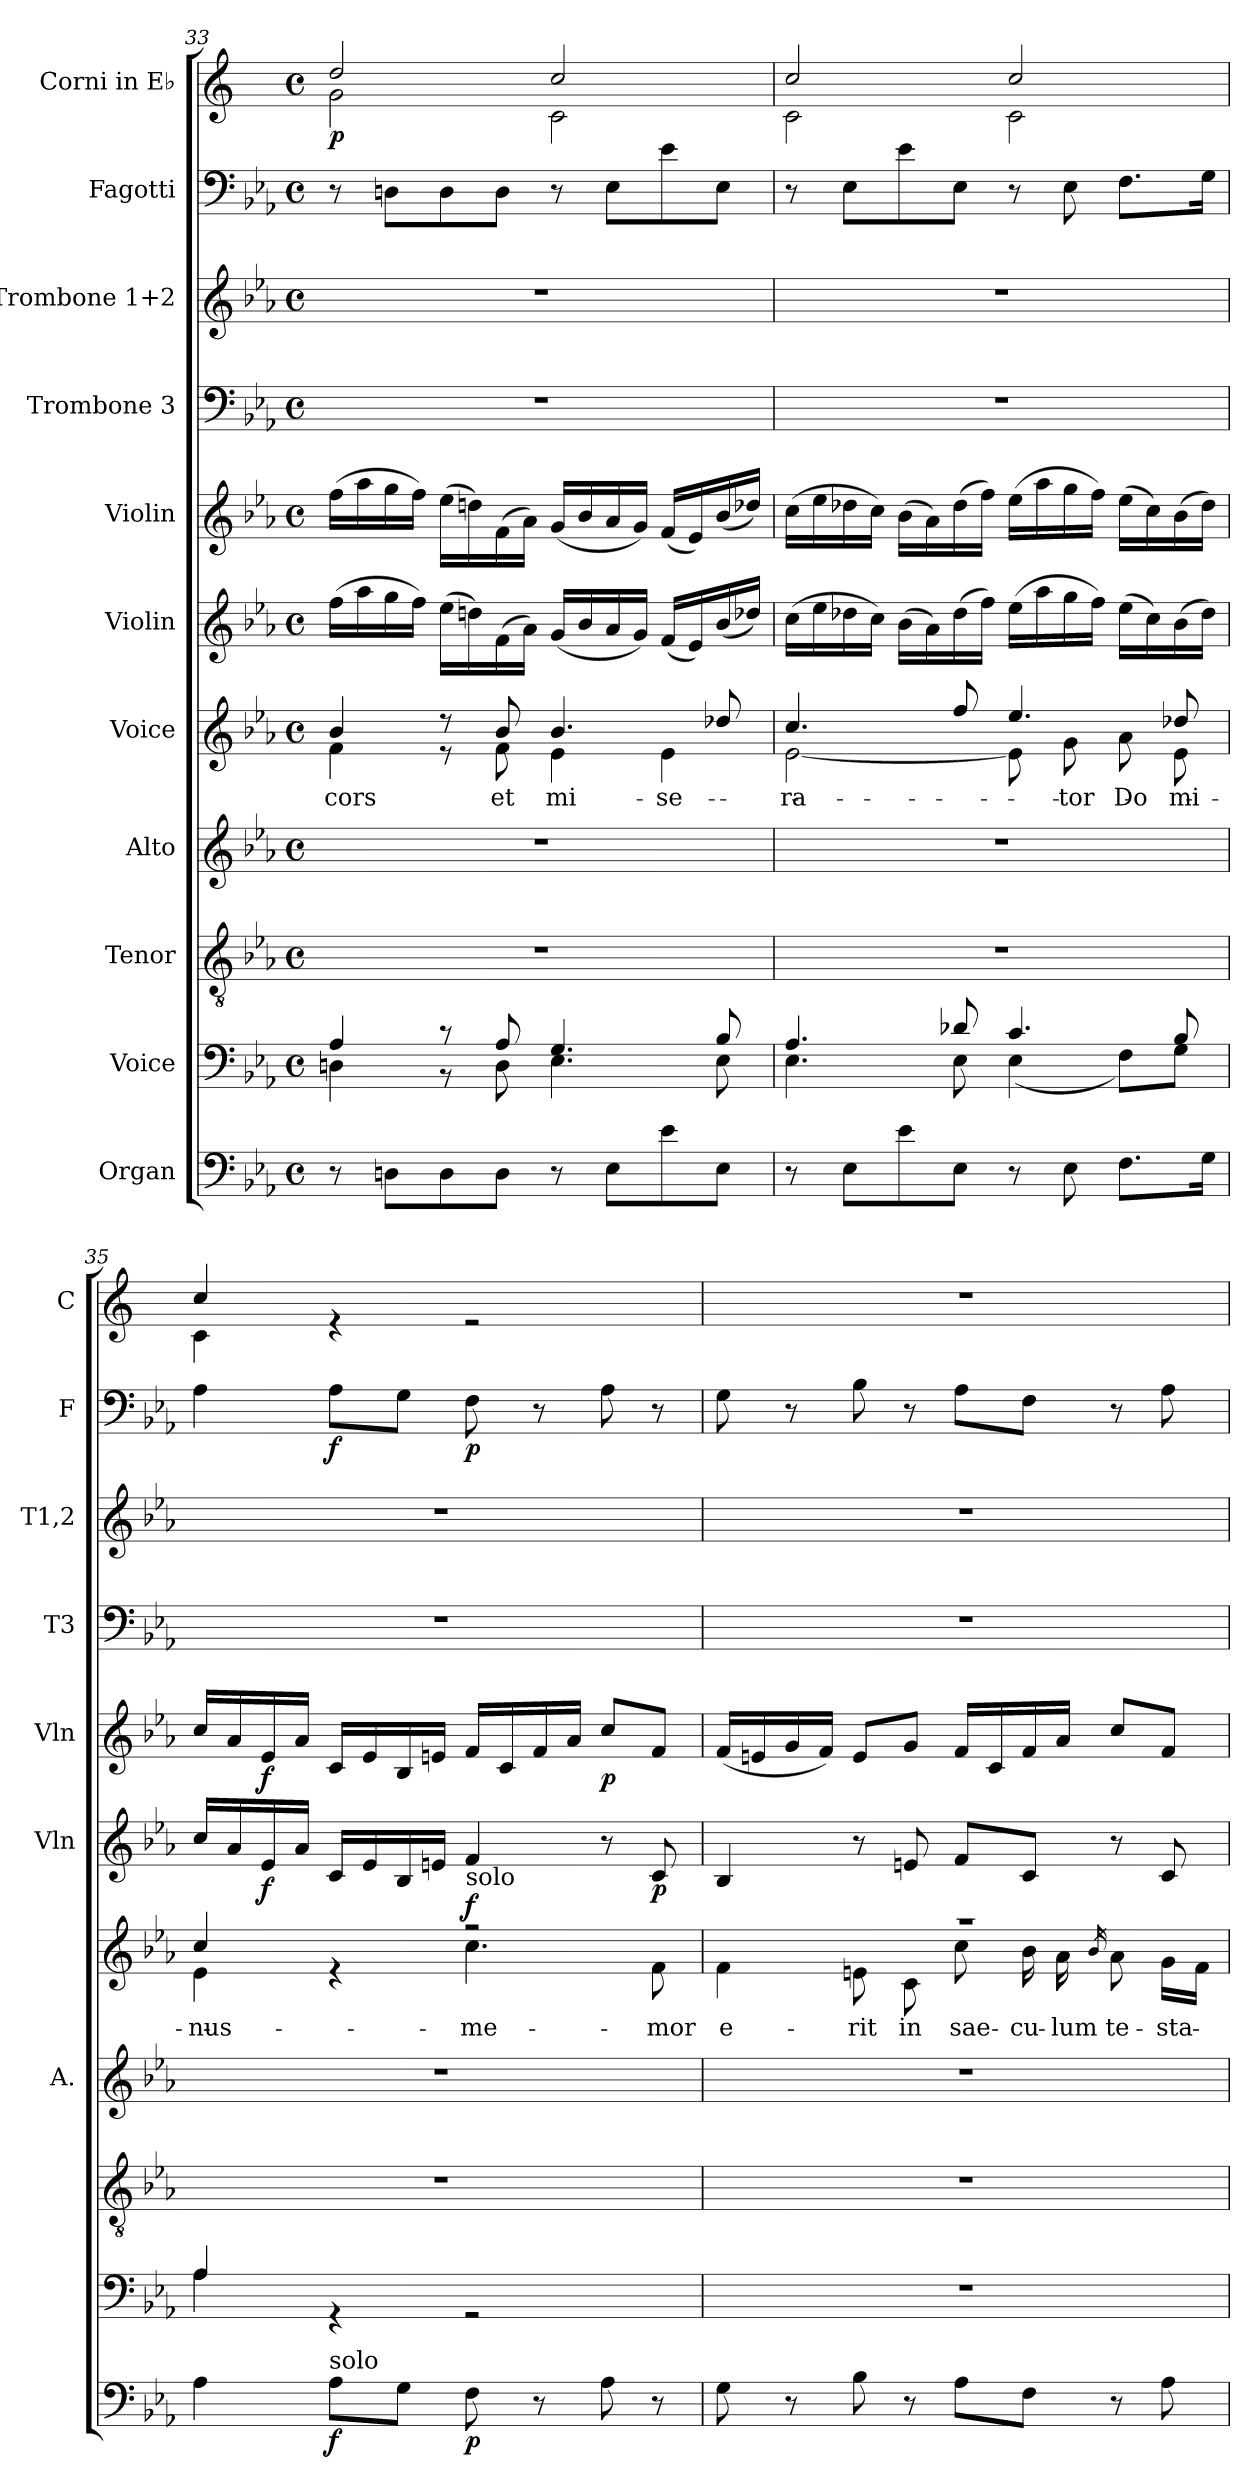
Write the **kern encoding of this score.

**kern	**dynam	**kern	**kern	**kern	**kern	**text	**dynam	**kern	**dynam	**kern	**dynam	**kern	**kern	**kern	**dynam	**kern	**dynam
*part11	*part11	*part10	*part9	*part8	*part7	*part7	*part7	*part6	*part6	*part5	*part5	*part4	*part3	*part2	*part2	*part1	*part1
*staff11	*staff11	*staff10	*staff9	*staff8	*staff7	*staff7	*staff7	*staff6	*staff6	*staff5	*staff5	*staff4	*staff3	*staff2	*staff2	*staff1	*staff1
*I"Organ	*	*I"Voice	*I"Tenor	*I"Alto	*I"Voice	*	*	*I"Violin	*	*I"Violin	*	*I"Trombone 3	*I"Trombone 1+2	*I"Fagotti	*	*I"Corni in E♭	*
*	*	*	*	*I'A.	*	*	*	*I'Vln	*	*I'Vln	*	*I'T3	*I'T1,2	*I'F	*	*I'C	*
!!LO:PB:g=z
*clefF4	*	*clefF4	*clefGv2	*clefG2	*clefG2	*	*	*clefG2	*	*clefG2	*	*clefF4	*clefG2	*clefF4	*	*clefG2	*
*	*	*	*	*	*	*	*	*	*	*	*	*	*	*	*	*ITrd5c9	*
*k[b-e-a-]	*	*k[b-e-a-]	*k[b-e-a-]	*k[b-e-a-]	*k[b-e-a-]	*	*	*k[b-e-a-]	*	*k[b-e-a-]	*	*k[b-e-a-]	*k[b-e-a-]	*k[b-e-a-]	*	*k[b-e-a-]	*
*M4/4	*	*M4/4	*M4/4	*M4/4	*M4/4	*	*	*M4/4	*	*M4/4	*	*M4/4	*M4/4	*M4/4	*	*M4/4	*
*met(c)	*	*met(c)	*met(c)	*met(c)	*met(c)	*	*	*met(c)	*	*met(c)	*	*met(c)	*met(c)	*met(c)	*	*met(c)	*
=33	=33	=33	=33	=33	=33	=33	=33	=33	=33	=33	=33	=33	=33	=33	=33	=33	=33
*	*	*^	*	*	*^	*	*	*	*	*	*	*	*	*	*	*	*
!	!	!	!	!	!	!	!	!LO:LY:b	!	!	!	!	!	!	!	!	!	!	!LO:DY:b
*	*	*	*	*	*	*	*	*	*	*	*	*	*	*	*	*	*	*^	*
8r	.	4A-/	4Dn\	1r	1r	4b-/	4f\	-cors	.	(16ff\LL	.	(16ff\LL	.	1r	1r	8r	.	2f/	2B-\	p
.	.	.	.	.	.	.	.	.	.	16aa-\	.	16aa-\	.	.	.	.	.	.	.	.
8Dn\L	.	.	.	.	.	.	.	.	.	16gg\	.	16gg\	.	.	.	8Dn\L	.	.	.	.
.	.	.	.	.	.	.	.	.	.	16ff\JJ)	.	16ff\JJ)	.	.	.	.	.	.	.	.
8D\	.	8r	8r	.	.	8r	8r	.	.	(16ee-\LL	.	(16ee-\LL	.	.	.	8D\	.	.	.	.
.	.	.	.	.	.	.	.	.	.	16ddn\)	.	16ddn\)	.	.	.	.	.	.	.	.
!	!	!	!	!	!	!	!	!LO:LY:b	!	!	!	!	!	!	!	!	!	!	!	!
8D\J	.	8A-/	8D\	.	.	8b-/	8f\	et	.	(16f\	.	(16f\	.	.	.	8D\J	.	.	.	.
.	.	.	.	.	.	.	.	.	.	16a-\JJ)	.	16a-\JJ)	.	.	.	.	.	.	.	.
!	!	!	!	!	!	!	!	!LO:LY:b	!	!	!	!	!	!	!	!	!	!	!	!
8r	.	4.G/	4.E-\	.	.	4.b-/	4e-\	mi-	.	(16g/LL	.	(16g/LL	.	.	.	8r	.	2e-/	2E-\	.
.	.	.	.	.	.	.	.	.	.	16b-/	.	16b-/	.	.	.	.	.	.	.	.
8E-\L	.	.	.	.	.	.	.	.	.	16a-/	.	16a-/	.	.	.	8E-\L	.	.	.	.
.	.	.	.	.	.	.	.	.	.	16g/JJ)	.	16g/JJ)	.	.	.	.	.	.	.	.
!	!	!	!	!	!	!	!	!LO:LY:b	!	!	!	!	!	!	!	!	!	!	!	!
8e-\	.	.	.	.	.	.	4e-\	-se-	.	(16f/LL	.	(16f/LL	.	.	.	8e-\	.	.	.	.
.	.	.	.	.	.	.	.	.	.	16e-/)	.	16e-/)	.	.	.	.	.	.	.	.
8E-\J	.	8B-/	8E-\	.	.	8dd-X/	.	.	.	(16b-/	.	(16b-/	.	.	.	8E-\J	.	.	.	.
.	.	.	.	.	.	.	.	.	.	16dd-X/JJ)	.	16dd-X/JJ)	.	.	.	.	.	.	.	.
=34	=34	=34	=34	=34	=34	=34	=34	=34	=34	=34	=34	=34	=34	=34	=34	=34	=34	=34	=34	=34
!	!	!	!	!	!	!	!	!LO:LY:b	!	!	!	!	!	!	!	!	!	!	!	!
8r	.	4.A-/	4.E-\	1r	1r	4.cc/	[2e-\	-ra-	.	(16cc\LL	.	(16cc\LL	.	1r	1r	8r	.	2e-/	2E-\	.
.	.	.	.	.	.	.	.	.	.	16ee-\	.	16ee-\	.	.	.	.	.	.	.	.
8E-\L	.	.	.	.	.	.	.	.	.	16dd-X\	.	16dd-X\	.	.	.	8E-\L	.	.	.	.
.	.	.	.	.	.	.	.	.	.	16cc\JJ)	.	16cc\JJ)	.	.	.	.	.	.	.	.
8e-\	.	.	.	.	.	.	.	.	.	(16b-\LL	.	(16b-\LL	.	.	.	8e-\	.	.	.	.
.	.	.	.	.	.	.	.	.	.	16a-\)	.	16a-\)	.	.	.	.	.	.	.	.
8E-\J	.	8d-X/	8E-\	.	.	8ff/	.	.	.	(16dd-\	.	(16dd-\	.	.	.	8E-\J	.	.	.	.
.	.	.	.	.	.	.	.	.	.	16ff\JJ)	.	16ff\JJ)	.	.	.	.	.	.	.	.
8r	.	4.c/	(4E-\	.	.	4.ee-/	8e-\]	.	.	(16ee-\LL	.	(16ee-\LL	.	.	.	8r	.	2e-/	2E-\	.
.	.	.	.	.	.	.	.	.	.	16aa-\	.	16aa-\	.	.	.	.	.	.	.	.
!	!	!	!	!	!	!	!	!LO:LY:b	!	!	!	!	!	!	!	!	!	!	!	!
8E-\	.	.	.	.	.	.	8g\	-tor	.	16gg\	.	16gg\	.	.	.	8E-\	.	.	.	.
.	.	.	.	.	.	.	.	.	.	16ff\JJ)	.	16ff\JJ)	.	.	.	.	.	.	.	.
!	!	!	!	!	!	!	!	!LO:LY:b	!	!	!	!	!	!	!	!	!	!	!	!
8.F\L	.	.	8F\L)	.	.	.	8a-\	Do-	.	(16ee-\LL	.	(16ee-\LL	.	.	.	8.F\L	.	.	.	.
.	.	.	.	.	.	.	.	.	.	16cc\)	.	16cc\)	.	.	.	.	.	.	.	.
!	!	!	!	!	!	!	!	!LO:LY:b	!	!	!	!	!	!	!	!	!	!	!	!
.	.	8B-/	8G\J	.	.	8dd-X/	8e-\	-mi-	.	(16b-\	.	(16b-\	.	.	.	.	.	.	.	.
16G\Jk	.	.	.	.	.	.	.	.	.	16dd-\JJ)	.	16dd-\JJ)	.	.	.	16G\Jk	.	.	.	.
=35	=35	=35	=35	=35	=35	=35	=35	=35	=35	=35	=35	=35	=35	=35	=35	=35	=35	=35	=35	=35
!	!	!	!	!	!	!	!	!LO:LY:b	!	!	!	!	!	!	!	!	!	!	!	!
4A-\	.	4A-/	4A-\	1r	1r	4cc/	4e-\	-nus	.	16cc/LL	.	16cc/LL	.	1r	1r	4A-\	.	4e-/	4E-\	.
.	.	.	.	.	.	.	.	.	.	16a-/	.	16a-/	.	.	.	.	.	.	.	.
!	!	!	!	!	!	!	!	!	!	!	!LO:DY:b	!	!LO:DY:b	!	!	!	!	!	!	!
.	.	.	.	.	.	.	.	.	.	16e-/	f	16e-/	f	.	.	.	.	.	.	.
.	.	.	.	.	.	.	.	.	.	16a-/JJ	.	16a-/JJ	.	.	.	.	.	.	.	.
!LO:TX:a:t=solo	!	!	!	!	!	!	!	!	!	!	!	!	!	!	!	!	!	!	!	!
!	!LO:DY:b	!	!	!	!	!	!	!	!	!	!	!	!	!	!	!	!LO:DY:b	!	!	!
8A-\L	f	4rGG	2.ryy	.	.	4re	4ryy	.	.	16c/LL	.	16c/LL	.	.	.	8A-\L	f	4re	2.ryy	.
.	.	.	.	.	.	.	.	.	.	16e-/	.	16e-/	.	.	.	.	.	.	.	.
8G\J	.	.	.	.	.	.	.	.	.	16B-/	.	16B-/	.	.	.	8G\J	.	.	.	.
.	.	.	.	.	.	.	.	.	.	16en/JJ	.	16en/JJ	.	.	.	.	.	.	.	.
!	!	!	!	!	!	!LO:TX:a:t=solo	!	!	!	!	!	!	!	!	!	!	!	!	!	!
!	!LO:DY:b	!	!	!	!	!	!	!LO:LY:b	!LO:DY:b	!	!	!	!	!	!	!	!LO:DY:b	!	!	!
8F\	p	2rGG	.	.	.	2r	4.cc\	me-	f	4f/	.	16f/LL	.	.	.	8F\	p	2re	.	.
.	.	.	.	.	.	.	.	.	.	.	.	16c/	.	.	.	.	.	.	.	.
8r	.	.	.	.	.	.	.	.	.	.	.	16f/	.	.	.	8r	.	.	.	.
.	.	.	.	.	.	.	.	.	.	.	.	16a-/JJ	.	.	.	.	.	.	.	.
!	!	!	!	!	!	!	!	!	!	!	!	!	!LO:DY:b	!	!	!	!	!	!	!
8A-\	.	.	.	.	.	.	.	.	.	8r	.	8cc/L	p	.	.	8A-\	.	.	.	.
!	!	!	!	!	!	!	!	!LO:LY:b	!	!	!LO:DY:b	!	!	!	!	!	!	!	!	!
8r	.	.	.	.	.	.	8f\	-mor	.	8c/	p	8f/J	.	.	.	8r	.	.	.	.
*	*	*v	*v	*	*	*	*	*	*	*	*	*	*	*	*	*	*	*v	*v	*
!!LO:LB:g=z
=36	=36	=36	=36	=36	=36	=36	=36	=36	=36	=36	=36	=36	=36	=36	=36	=36	=36	=36
!	!	!	!	!	!	!	!LO:LY:b	!	!	!	!	!	!	!	!	!	!	!
8G\	.	1r	1r	1r	1r	4f\	e-	.	4B-/	.	(16f/LL	.	1r	1r	8G\	.	1r	.
.	.	.	.	.	.	.	.	.	.	.	16en/	.	.	.	.	.	.	.
8r	.	.	.	.	.	.	.	.	.	.	16g/	.	.	.	8r	.	.	.
.	.	.	.	.	.	.	.	.	.	.	16f/JJ)	.	.	.	.	.	.	.
!	!	!	!	!	!	!	!LO:LY:b	!	!	!	!	!	!	!	!	!	!	!
8B-\	.	.	.	.	.	8en\	-rit	.	8r	.	8e/L	.	.	.	8B-\	.	.	.
!	!	!	!	!	!	!	!LO:LY:b	!	!	!	!	!	!	!	!	!	!	!
8r	.	.	.	.	.	8c\	in	.	8en/	.	8g/J	.	.	.	8r	.	.	.
!	!	!	!	!	!	!	!LO:LY:b	!	!	!	!	!	!	!	!	!	!	!
8A-\L	.	.	.	.	.	8cc\	sae-	.	8f/L	.	16f/LL	.	.	.	8A-\L	.	.	.
.	.	.	.	.	.	.	.	.	.	.	16c/	.	.	.	.	.	.	.
!	!	!	!	!	!	!	!LO:LY:b	!	!	!	!	!	!	!	!	!	!	!
8F\J	.	.	.	.	.	16b-\	-cu-	.	8c/J	.	16f/	.	.	.	8F\J	.	.	.
!	!	!	!	!	!	!	!LO:LY:b	!	!	!	!	!	!	!	!	!	!	!
.	.	.	.	.	.	16a-\	-lum	.	.	.	16a-/JJ	.	.	.	.	.	.	.
.	.	.	.	.	.	16qb-/	.	.	.	.	.	.	.	.	.	.	.	.
!	!	!	!	!	!	!	!LO:LY:b	!	!	!	!	!	!	!	!	!	!	!
8r	.	.	.	.	.	8a-\	te-	.	8r	.	8cc/L	.	.	.	8r	.	.	.
!	!	!	!	!	!	!	!LO:LY:b	!	!	!	!	!	!	!	!	!	!	!
8A-\	.	.	.	.	.	16g\LL	-sta-	.	8c/	.	8f/J	.	.	.	8A-\	.	.	.
.	.	.	.	.	.	16f\JJ	.	.	.	.	.	.	.	.	.	.	.	.
*	*	*	*	*	*v	*v	*	*	*	*	*	*	*	*	*	*	*	*
=	=	=	=	=	=	=	=	=	=	=	=	=	=	=	=	=	=
*-	*-	*-	*-	*-	*-	*-	*-	*-	*-	*-	*-	*-	*-	*-	*-	*-	*-
